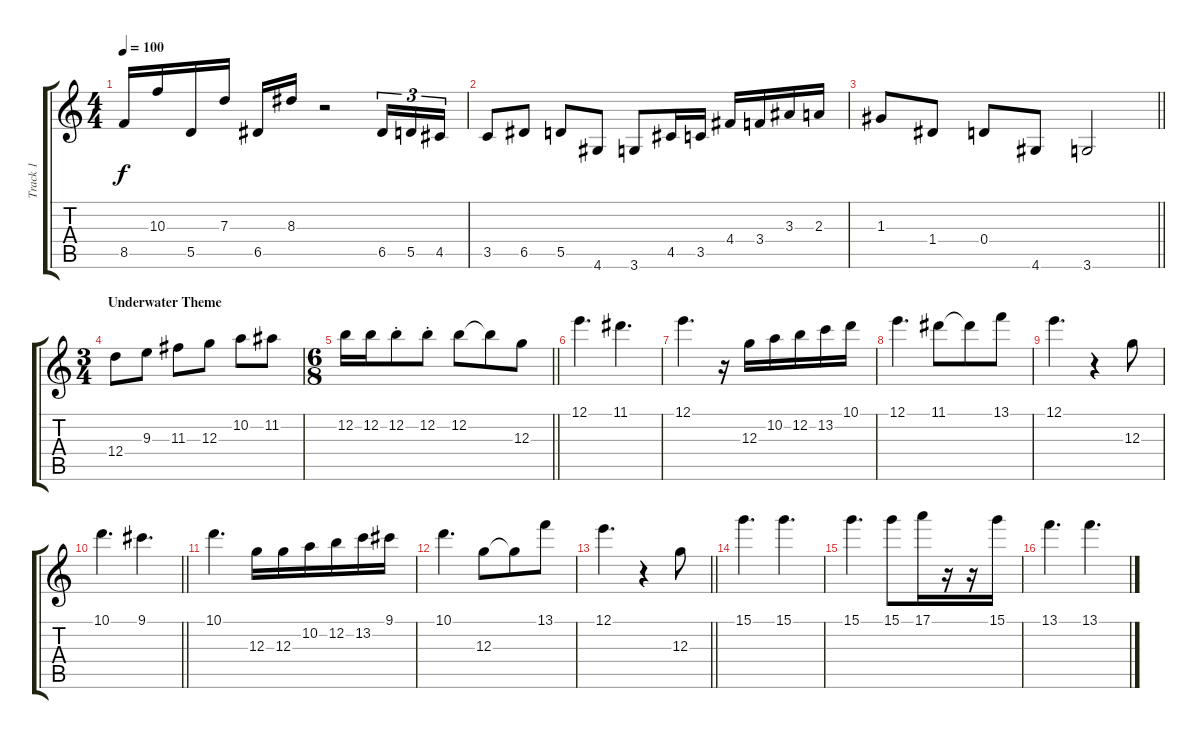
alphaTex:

\track ("Track 1" "Track 1") {instrument overdrivenguitar}
\staff {score tabs}
\tuning (E4 B3 G3 D3 A2 E2) {hide}
\ts (4 4)
\tempo 100
\clef g2
\ks c
8.5.16{dy f} 10.3.16 5.5.16 7.3.16 6.5.16 8.3.16 r.2 6.5.16{tu (3 2)} 5.5.16{tu (3 2)} 4.5.16{tu (3 2)} |
3.5.8 6.5.8 5.5.8 4.6.8 3.6.8 4.5.16 3.5.16 4.4.16 3.4.16 3.3.16 2.3.16 |
\barLineRight lightlight
1.3.8 1.4.8 0.4.8 4.6.8 3.6.2 |
\ts (3 4)
\section ("" "Underwater Theme")
12.4.8 9.3.8 11.3.8 12.3.8 10.2.8 11.2.8 |
\ts (6 8)
\barLineRight lightlight
12.2.16 12.2.16 12.2{st}.8 12.2{st}.8 12.2.8 12.2{t}.8 12.3.8 |
12.1.4{d} 11.1.4{d} |
12.1.4{d} r.16 12.3.16 10.2.16 12.2.16 13.2.16 10.1.16 |
12.1.4{d} 11.1.8 11.1{t}.8 13.1.8 |
12.1.4{d} r.4 12.3.8 |
\barLineRight lightlight
10.1.4{d} 9.1.4{d} |
10.1.4{d} 12.3.16 12.3.16 10.2.16 12.2.16 13.2.16 9.1.16 |
10.1.4{d} 12.3.8 12.3{t}.8 13.1.8 |
\barLineRight lightlight
12.1.4{d} r.4 12.3.8 |
15.1.4{d} 15.1.4{d} |
15.1.4{d} 15.1.8 17.1.16 r.16 r.16 15.1.16 |
13.1.4{d} 13.1.4{d}
